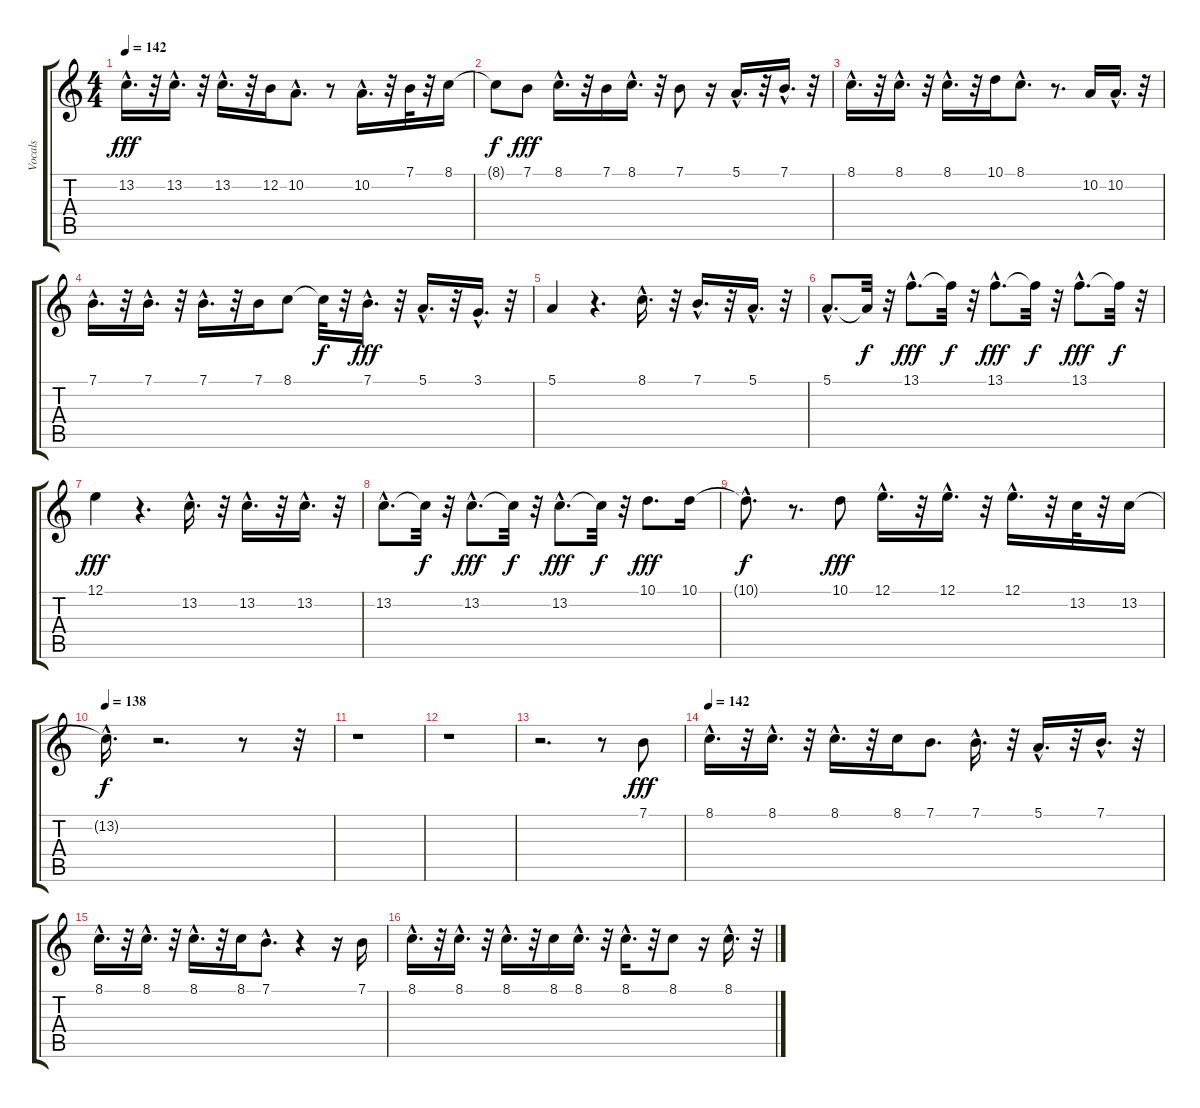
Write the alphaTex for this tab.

\track ("Vocals" "Vocals") {instrument sopranosax}
\staff {score tabs}
\tuning (E4 B3 G3 D3 A2 E2) {hide}
\ts (4 4)
\tempo 142
\clef g2
\ks c
13.2{hac}.16{d dy fff} r.32 13.2{hac}.16{d} r.32 13.2{hac}.16{d} r.32 12.2.16 10.2{hac}.8{d} r.8 10.2{hac}.16{d} r.32 7.1.32 r.32 8.1.16 |
8.1{t}.8{dy f} 7.1.8{dy fff} 8.1{hac}.16{d} r.32 7.1.16 8.1{hac}.16{d} r.32 7.1.8 r.16 5.1{hac}.16{d} r.32 7.1{hac}.16{d} r.32 |
8.1{hac}.16{d} r.32 8.1{hac}.16{d} r.32 8.1{hac}.16{d} r.32 10.1.16 8.1{hac}.8{d} r.8{d} 10.2.16 10.2{hac}.16{d} r.32 |
7.1{hac}.16{d} r.32 7.1{hac}.16{d} r.32 7.1{hac}.16{d} r.32 7.1.16 8.1.8 8.1{t}.32{dy f} r.32 7.1{hac}.16{d dy fff} r.32 5.1{hac}.16{d} r.32 3.1{hac}.16{d} r.32 |
5.1.4 r.4{d} 8.1{hac}.16{d} r.32 7.1{hac}.16{d} r.32 5.1{hac}.16{d} r.32 |
5.1{hac}.8{d} 5.1{t}.32{dy f} r.32 13.1{hac}.8{d dy fff} 13.1{t}.32{dy f} r.32 13.1{hac}.8{d dy fff} 13.1{t}.32{dy f} r.32 13.1{hac}.8{d dy fff} 13.1{t}.32{dy f} r.32 |
12.1.4{dy fff} r.4{d} 13.2{hac}.16{d} r.32 13.2{hac}.16{d} r.32 13.2{hac}.16{d} r.32 |
13.2{hac}.8{d} 13.2{t}.32{dy f} r.32 13.2{hac}.8{d dy fff} 13.2{t}.32{dy f} r.32 13.2{hac}.8{d dy fff} 13.2{t}.32{dy f} r.32 10.1.8{d dy fff} 10.1.16 |
10.1{hac t}.8{d dy f} r.8{d} 10.1.8{dy fff} 12.1{hac}.16{d} r.32 12.1{hac}.16{d} r.32 12.1{hac}.16{d} r.32 13.2.32 r.32 13.2.16 |
\tempo 138
13.2{hac t}.16{d dy f} r.2{d} r.8 r.32 |
r.1 |
r.1 |
r.2{d} r.8 7.1.8{dy fff} |
\tempo 142
8.1{hac}.16{d} r.32 8.1{hac}.16{d} r.32 8.1{hac}.16{d} r.32 8.1.16 7.1.8{d} 7.1{hac}.16{d} r.32 5.1{hac}.16{d} r.32 7.1{hac}.16{d} r.32 |
8.1{hac}.16{d} r.32 8.1{hac}.16{d} r.32 8.1{hac}.16{d} r.32 8.1.16 7.1{hac}.8{d} r.4 r.16 7.1.16 |
8.1{hac}.16{d} r.32 8.1{hac}.16{d} r.32 8.1{hac}.16{d} r.32 8.1.16 8.1{hac}.16{d} r.32 8.1{hac}.16{d} r.32 8.1.8 r.16 8.1{hac}.16{d} r.32
